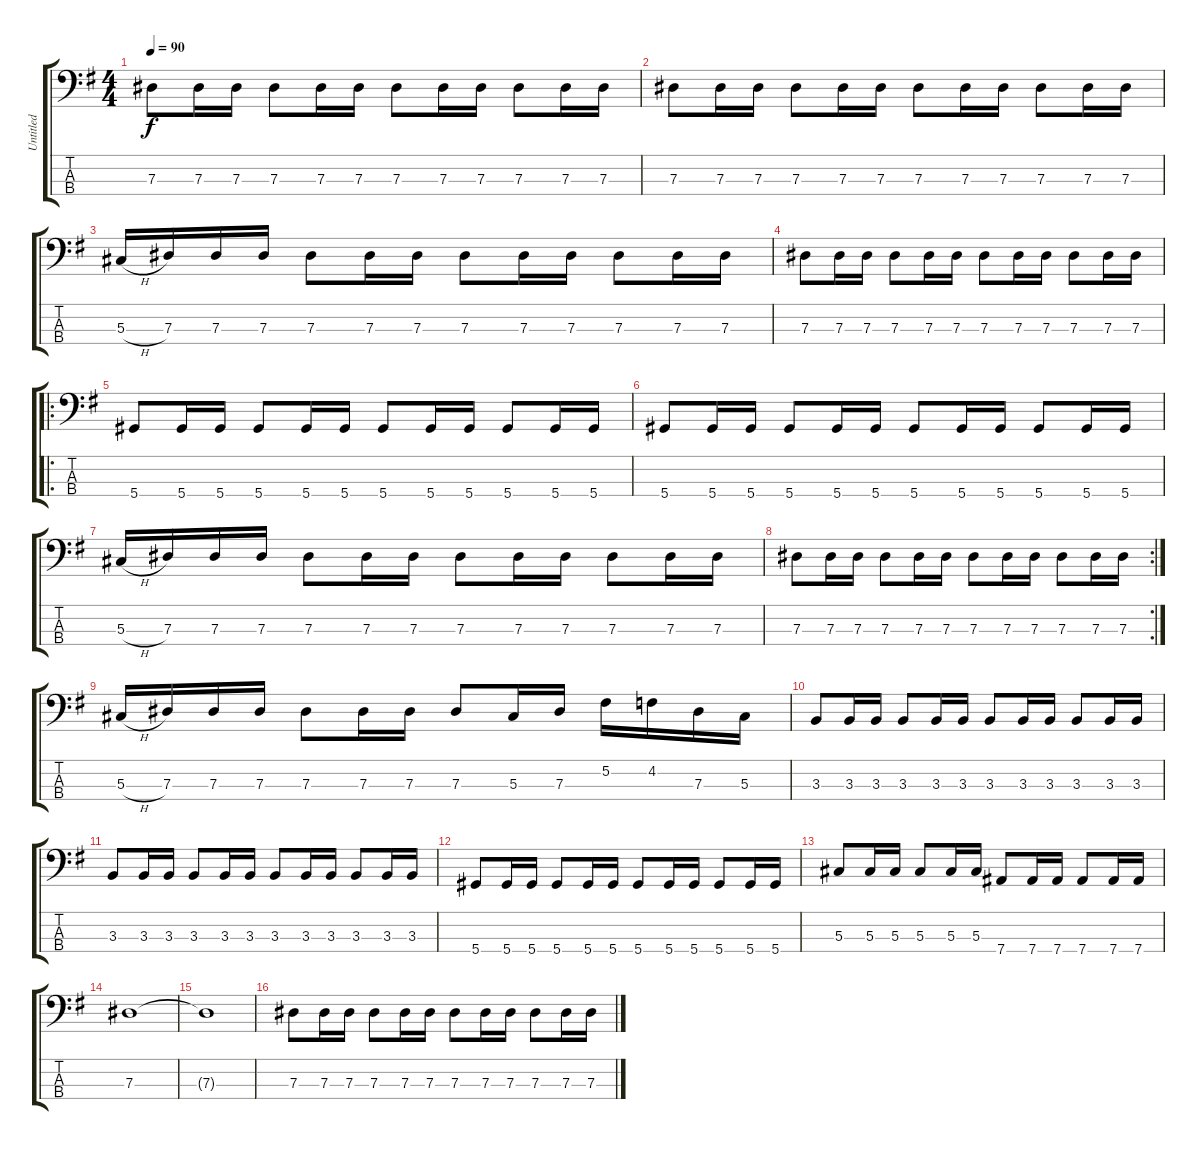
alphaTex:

\track ("Untitled" "Untitled") {instrument electricbassfinger}
\staff {score tabs}
\tuning (Gb2 Db2 Ab1 Eb1) {hide}
\ts (4 4)
\tempo 90
\clef f4
\ks g
7.3.8{dy f instrument electricbassfinger} 7.3.16 7.3.16 7.3.8 7.3.16 7.3.16 7.3.8 7.3.16 7.3.16 7.3.8 7.3.16 7.3.16 |
7.3.8 7.3.16 7.3.16 7.3.8 7.3.16 7.3.16 7.3.8 7.3.16 7.3.16 7.3.8 7.3.16 7.3.16 |
5.3{h}.16 7.3.16 7.3.16 7.3.16 7.3.8 7.3.16 7.3.16 7.3.8 7.3.16 7.3.16 7.3.8 7.3.16 7.3.16 |
7.3.8 7.3.16 7.3.16 7.3.8 7.3.16 7.3.16 7.3.8 7.3.16 7.3.16 7.3.8 7.3.16 7.3.16 |
\ro
5.4.8 5.4.16 5.4.16 5.4.8 5.4.16 5.4.16 5.4.8 5.4.16 5.4.16 5.4.8 5.4.16 5.4.16 |
5.4.8 5.4.16 5.4.16 5.4.8 5.4.16 5.4.16 5.4.8 5.4.16 5.4.16 5.4.8 5.4.16 5.4.16 |
5.3{h}.16 7.3.16 7.3.16 7.3.16 7.3.8 7.3.16 7.3.16 7.3.8 7.3.16 7.3.16 7.3.8 7.3.16 7.3.16 |
\rc 2
7.3.8 7.3.16 7.3.16 7.3.8 7.3.16 7.3.16 7.3.8 7.3.16 7.3.16 7.3.8 7.3.16 7.3.16 |
5.3{h}.16 7.3.16 7.3.16 7.3.16 7.3.8 7.3.16 7.3.16 7.3.8 5.3.16 7.3.16 5.2.16 4.2.16 7.3.16 5.3.16 |
3.3.8 3.3.16 3.3.16 3.3.8 3.3.16 3.3.16 3.3.8 3.3.16 3.3.16 3.3.8 3.3.16 3.3.16 |
3.3.8 3.3.16 3.3.16 3.3.8 3.3.16 3.3.16 3.3.8 3.3.16 3.3.16 3.3.8 3.3.16 3.3.16 |
5.4.8 5.4.16 5.4.16 5.4.8 5.4.16 5.4.16 5.4.8 5.4.16 5.4.16 5.4.8 5.4.16 5.4.16 |
5.3.8 5.3.16 5.3.16 5.3.8 5.3.16 5.3.16 7.4.8 7.4.16 7.4.16 7.4.8 7.4.16 7.4.16 |
7.3.1 |
7.3{t}.1 |
7.3.8 7.3.16 7.3.16 7.3.8 7.3.16 7.3.16 7.3.8 7.3.16 7.3.16 7.3.8 7.3.16 7.3.16
